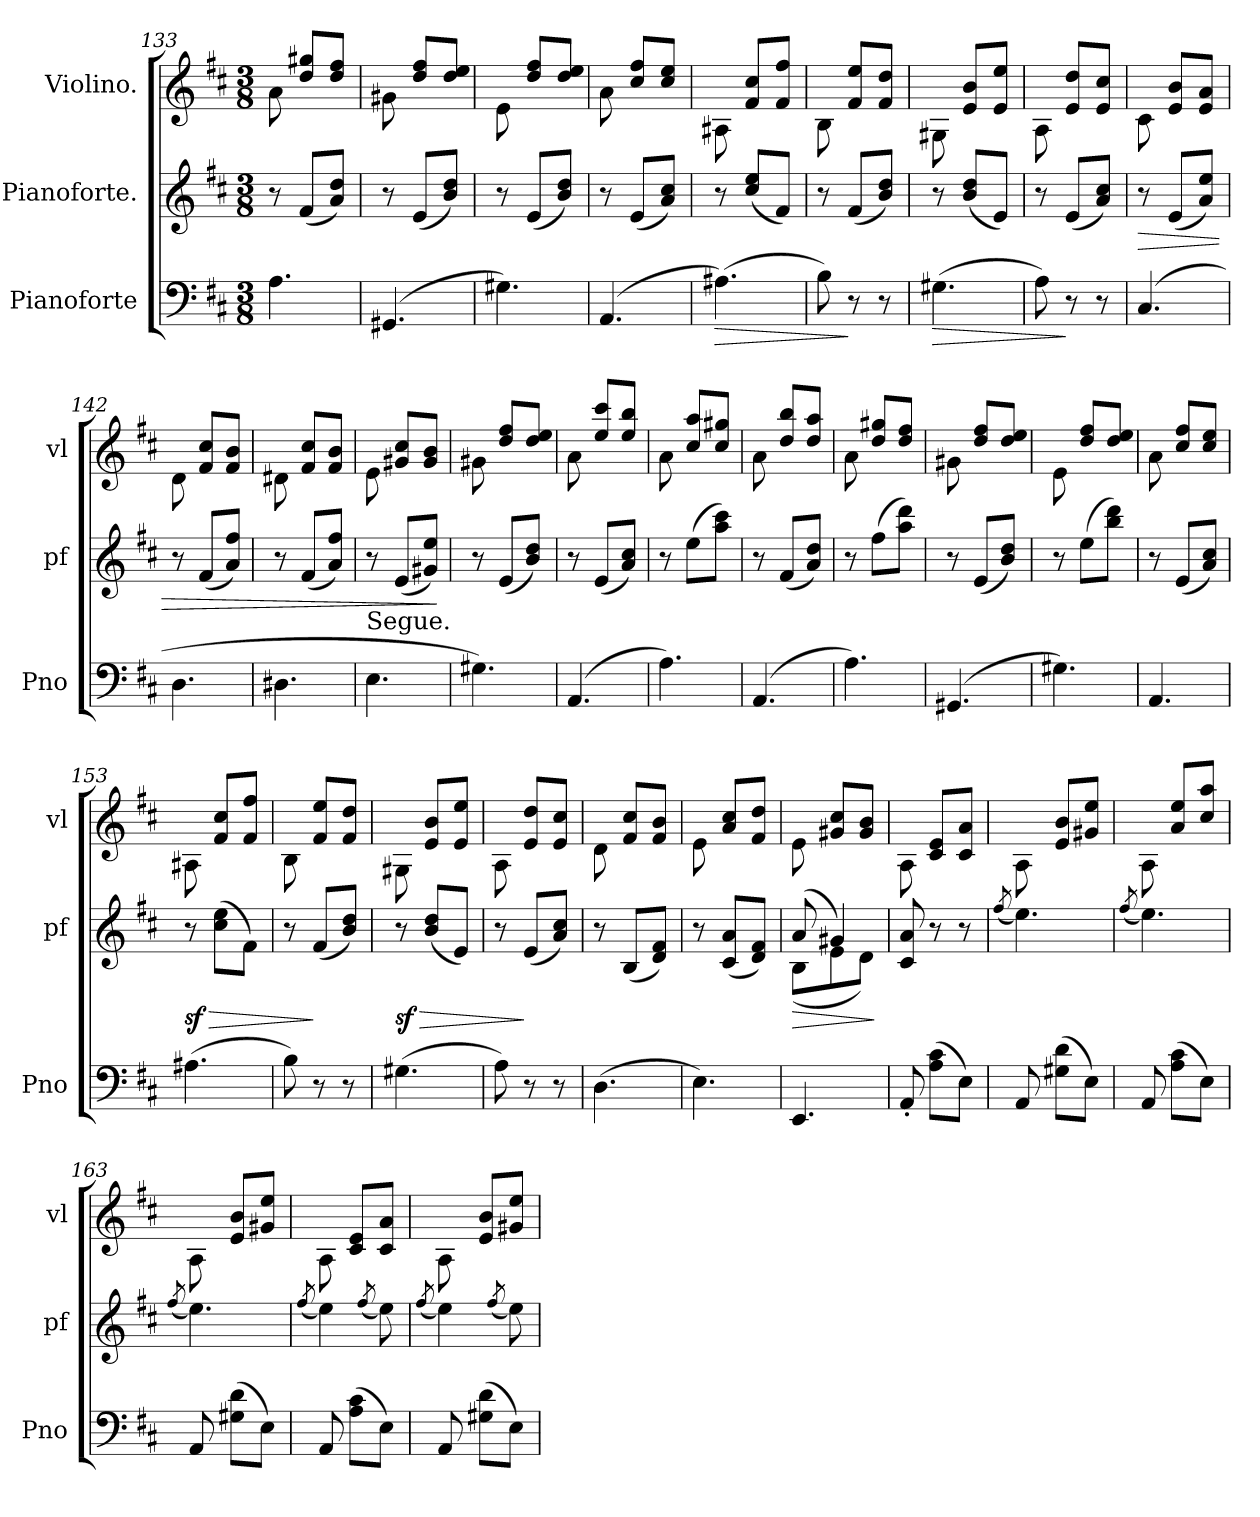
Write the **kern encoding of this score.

**kern	**dynam	**kern	**dynam	**kern
*part3	*part3	*part2	*part2	*part1
*staff3	*staff3	*staff2	*staff2	*staff1
*I"Pianoforte	*	*I"Pianoforte.	*	*I"Violino.
*I'Pno	*	*I'pf	*	*I'vl
*clefF4	*	*clefG2	*	*clefG2
*k[f#c#]	*	*k[f#c#]	*	*k[f#c#]
*D:	*	*D:	*	*D:
*M3/8	*	*M3/8	*	*M3/8
=133	=133	=133	=133	=133
4.A\	.	8r	.	8a\
.	.	(8f#/L	.	8dd/ 8gg#X/L
.	.	8a/ 8dd/J)	.	8dd/ 8ff#/J
=134	=134	=134	=134	=134
(4.GG#X/	.	8r	.	8g#X\
.	.	(8e/L	.	8dd/ 8ff#/L
.	.	8b/ 8dd/J)	.	8dd/ 8ee/J
=135	=135	=135	=135	=135
4.G#X\)	.	8r	.	8e\
.	.	(8e/L	.	8dd/ 8ff#/L
.	.	8b/ 8dd/J)	.	8dd/ 8ee/J
=136	=136	=136	=136	=136
(4.AA/	.	8r	.	8a\
.	.	(8e/L	.	8cc#/ 8ff#/L
.	.	8a/ 8cc#/J)	.	8cc#/ 8ee/J
=137	=137	=137	=137	=137
!	!LO:HP:b	!	!	!
(4.A#X\)	>	8r	.	8A#X\
.	.	(8cc#/ 8ee/L	.	8f#/ 8cc#/L
.	.	8f#/J)	.	8f#/ 8ff#/J
=138	=138	=138	=138	=138
8B\)	.	8r	.	8B\
8r	]	(8f#/L	.	8f#/ 8ee/L
8r	.	8b/ 8dd/J)	.	8f#/ 8dd/J
=139	=139	=139	=139	=139
!	!LO:HP:b	!	!	!
(4.G#X\	>	8r	.	8G#X\
.	.	(8b/ 8dd/L	.	8e/ 8b/L
.	.	8e/J)	.	8e/ 8ee/J
=140	=140	=140	=140	=140
8A\)	.	8r	.	8A\
8r	]	(8e/L	.	8e/ 8dd/L
8r	.	8a/ 8cc#/J)	.	8e/ 8cc#/J
=141	=141	=141	=141	=141
!	!	!	!LO:HP:b	!
(4.C#/	.	8r	>	8c#\
.	.	(8e/L	.	8e/ 8b/L
.	.	8a/ 8ee/J)	.	8e/ 8a/J
=142	=142	=142	=142	=142
4.D\	.	8r	.	8d\
.	.	(8f#/L	.	8f#/ 8cc#/L
.	.	8a/ 8ff#/J)	.	8f#/ 8b/J
=143	=143	=143	=143	=143
4.D#X\	.	8r	.	8d#X\
.	.	(8f#/L	.	8f#/ 8cc#/L
.	.	8a/ 8ff#/J)	.	8f#/ 8b/J
=144	=144	=144	=144	=144
!	!	!LO:TX:b:t=Segue.	!	!
4.E\	.	8r	.	8e\
.	.	(8e/L	.	8g#X/ 8cc#/L
.	.	8g#X/ 8ee/J)	.	8g#/ 8b/J
.	.	.	]	.
=145	=145	=145	=145	=145
4.G#X\)	.	8r	.	8g#X\
.	.	(8e/L	.	8dd/ 8ff#/L
.	.	8b/ 8dd/J)	.	8dd/ 8ee/J
=146	=146	=146	=146	=146
(4.AA/	.	8r	.	8a\
.	.	(8e/L	.	8ee/ 8ccc#/L
.	.	8a/ 8cc#/J)	.	8ee/ 8bb/J
=147	=147	=147	=147	=147
4.A\)	.	8r	.	8a\
.	.	(8ee\L	.	8cc#/ 8aa/L
.	.	8aa\ 8ccc#\J)	.	8cc#/ 8gg#X/J
=148	=148	=148	=148	=148
(4.AA/	.	8r	.	8a\
.	.	(8f#/L	.	8dd/ 8bb/L
.	.	8a/ 8dd/J)	.	8dd/ 8aa/J
=149	=149	=149	=149	=149
4.A\)	.	8r	.	8a\
.	.	(8ff#\L	.	8dd/ 8gg#X/L
.	.	8aa\ 8ddd\J)	.	8dd/ 8ff#/J
=150	=150	=150	=150	=150
(4.GG#X/	.	8r	.	8g#X\
.	.	(8e/L	.	8dd/ 8ff#/L
.	.	8b/ 8dd/J)	.	8dd/ 8ee/J
=151	=151	=151	=151	=151
4.G#X\)	.	8r	.	8e\
.	.	(8ee\L	.	8dd/ 8ff#/L
.	.	8bb\ 8ddd\J)	.	8dd/ 8ee/J
=152	=152	=152	=152	=152
4.AA/	.	8r	.	8a\
.	.	(8e/L	.	8cc#/ 8ff#/L
.	.	8a/ 8cc#/J)	.	8cc#/ 8ee/J
=153	=153	=153	=153	=153
!	!	!	!LO:HP:b	!
(4.A#X\	.	8r	> sf	8A#X\
.	.	(8cc#\ 8ee\L	.	8f#/ 8cc#/L
.	.	8f#\J)	.	8f#/ 8ff#/J
=154	=154	=154	=154	=154
8B\)	.	8r	.	8B\
8r	.	(8f#/L	]	8f#/ 8ee/L
8r	.	8b/ 8dd/J)	.	8f#/ 8dd/J
=155	=155	=155	=155	=155
!	!	!	!LO:HP:b	!
(4.G#X\	.	8r	> sf	8G#X\
.	.	(8b/ 8dd/L	.	8e/ 8b/L
.	.	8e/J)	.	8e/ 8ee/J
=156	=156	=156	=156	=156
8A\)	.	8r	.	8A\
8r	.	(8e/L	]	8e/ 8dd/L
8r	.	8a/ 8cc#/J)	.	8e/ 8cc#/J
=157	=157	=157	=157	=157
(4.D\	.	8r	.	8d\
.	.	(8B/L	.	8f#/ 8cc#/L
.	.	8d/ 8f#/J)	.	8f#/ 8b/J
=158	=158	=158	=158	=158
4.E\)	.	8r	.	8e\
.	.	(8c#/ 8a/L	.	8a/ 8cc#/L
.	.	8d/ 8f#/J)	.	8f#/ 8dd/J
=159	=159	=159	=159	=159
*	*	*^	*	*
!	!	!	!	!LO:HP:b	!
4.EE/	.	(8a/	(8B\L	>	8e\
.	.	4g#X/)	8e\	.	8g#X/ 8cc#/L
.	.	.	8d\J)	.	8g#/ 8b/J
*	*	*v	*v	*	*
.	.	.	]	.
=160	=160	=160	=160	=160
8AA'/	.	8c#/ 8a/	.	8A\
(8A\ 8c#\L	.	8r	.	8c#/ 8e/L
8E\J)	.	8r	.	8c#/ 8a/J
=161	=161	=161	=161	=161
.	.	(8qff#/	.	.
8AA/	.	4.ee\)	.	8A\
(8G#X\ 8d\L	.	.	.	8e/ 8b/L
8E\J)	.	.	.	8g#X/ 8ee/J
=162	=162	=162	=162	=162
.	.	(8qff#/	.	.
8AA/	.	4.ee\)	.	8A\
(8A\ 8c#\L	.	.	.	8a/ 8ee/L
8E\J)	.	.	.	8cc#/ 8aa/J
=163	=163	=163	=163	=163
.	.	(8qff#/	.	.
8AA/	.	4.ee\)	.	8A\
(8G#X\ 8d\L	.	.	.	8e/ 8b/L
8E\J)	.	.	.	8g#X/ 8ee/J
=164	=164	=164	=164	=164
.	.	(8qff#/	.	.
8AA/	.	4ee\)	.	8A\
(8A\ 8c#\L	.	.	.	8c#/ 8e/L
.	.	(8qff#/	.	.
8E\J)	.	8ee\)	.	8c#/ 8a/J
=165	=165	=165	=165	=165
.	.	(8qff#/	.	.
8AA/	.	4ee\)	.	8A\
(8G#X\ 8d\L	.	.	.	8e/ 8b/L
.	.	(8qff#/	.	.
8E\J)	.	8ee\)	.	8g#X/ 8ee/J
=	=	=	=	=
*-	*-	*-	*-	*-
